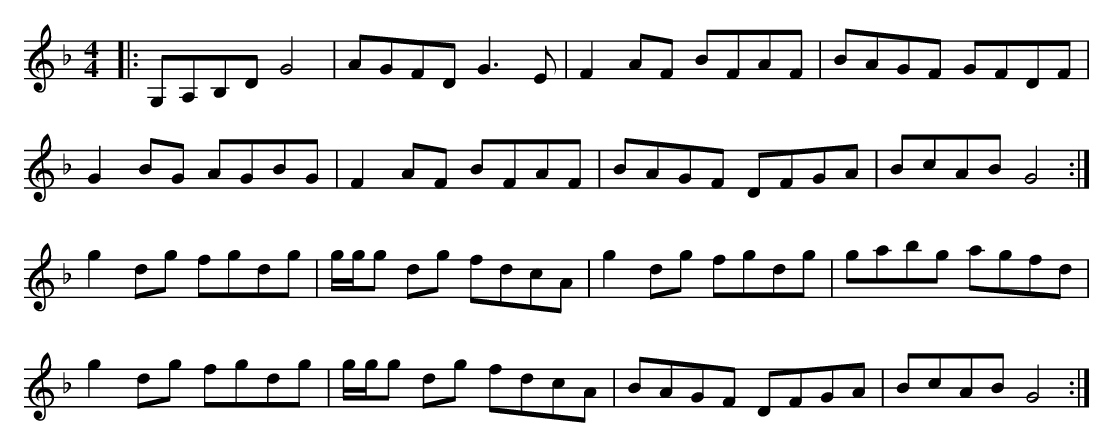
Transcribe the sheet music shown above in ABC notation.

X:1
M:4/4
K:Gdor
|:G,A,B,D G4|AGFD G3 E|F2 AF BFAF|BAGF GFDF|
G2 BG AGBG|F2 AF BFAF|BAGF DFGA|BcAB G4:|
g2 dg fgdg|/g/g/g dg fdcA|g2 dg fgdg|gabg agfd|
g2 dg fgdg|/g/g/g dg fdcA|BAGF DFGA|BcAB G4:|
